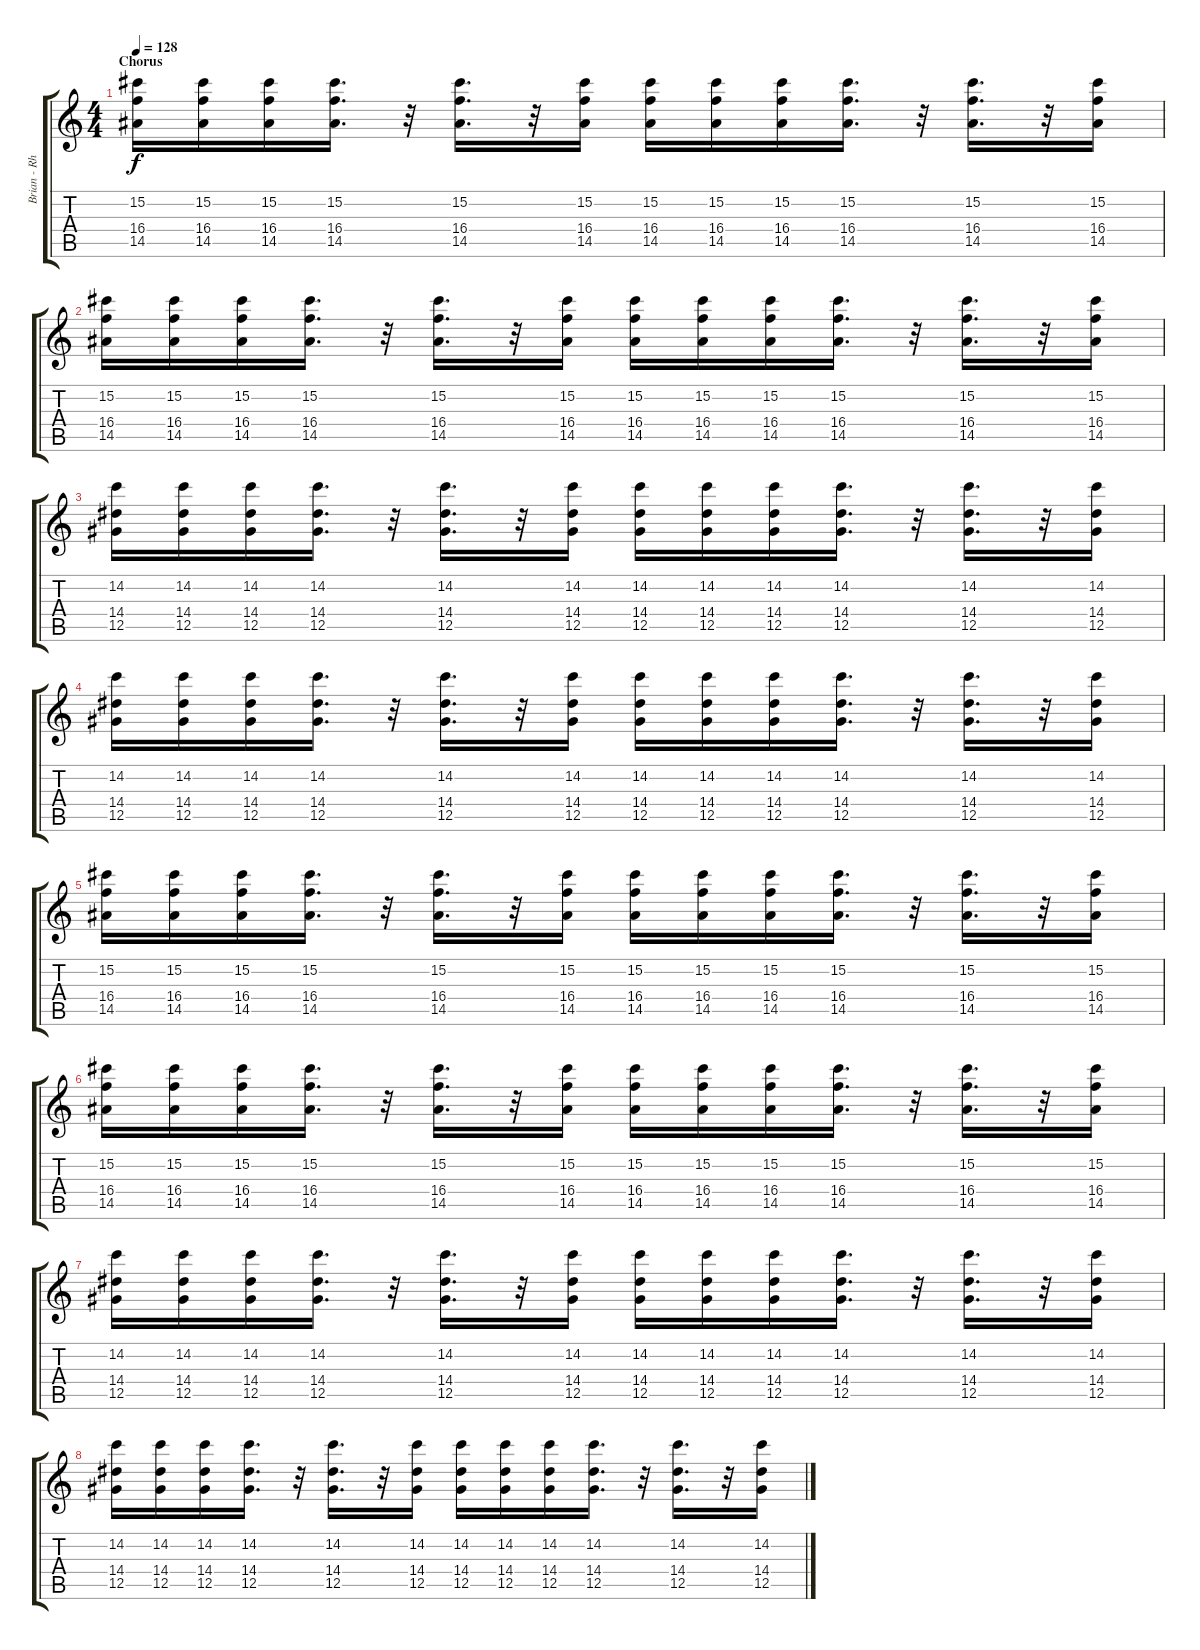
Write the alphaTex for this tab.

\track ("Brian - Rhythm Guitar III" "Brian - Rh") {instrument electricguitarjazz}
\staff {score tabs}
\tuning (Eb4 Bb3 Gb3 Db3 Ab2 Eb2) {hide}
\ts (4 4)
\section ("" "Chorus")
\tempo 128
\clef g2
\ks c
(15.2 16.4 14.5).16{dy f} (15.2 16.4 14.5).16 (15.2 16.4 14.5).16 (15.2 16.4 14.5).16{d} r.32 (15.2 16.4 14.5).16{d} r.32 (15.2 16.4 14.5).16 (15.2 16.4 14.5).16 (15.2 16.4 14.5).16 (15.2 16.4 14.5).16 (15.2 16.4 14.5).16{d} r.32 (15.2 16.4 14.5).16{d} r.32 (15.2 16.4 14.5).16 |
(15.2 16.4 14.5).16 (15.2 16.4 14.5).16 (15.2 16.4 14.5).16 (15.2 16.4 14.5).16{d} r.32 (15.2 16.4 14.5).16{d} r.32 (15.2 16.4 14.5).16 (15.2 16.4 14.5).16 (15.2 16.4 14.5).16 (15.2 16.4 14.5).16 (15.2 16.4 14.5).16{d} r.32 (15.2 16.4 14.5).16{d} r.32 (15.2 16.4 14.5).16 |
(14.2 14.4 12.5).16 (14.2 14.4 12.5).16 (14.2 14.4 12.5).16 (14.2 14.4 12.5).16{d} r.32 (14.2 14.4 12.5).16{d} r.32 (14.2 14.4 12.5).16 (14.2 14.4 12.5).16 (14.2 14.4 12.5).16 (14.2 14.4 12.5).16 (14.2 14.4 12.5).16{d} r.32 (14.2 14.4 12.5).16{d} r.32 (14.2 14.4 12.5).16 |
(14.2 14.4 12.5).16 (14.2 14.4 12.5).16 (14.2 14.4 12.5).16 (14.2 14.4 12.5).16{d} r.32 (14.2 14.4 12.5).16{d} r.32 (14.2 14.4 12.5).16 (14.2 14.4 12.5).16 (14.2 14.4 12.5).16 (14.2 14.4 12.5).16 (14.2 14.4 12.5).16{d} r.32 (14.2 14.4 12.5).16{d} r.32 (14.2 14.4 12.5).16 |
(15.2 16.4 14.5).16 (15.2 16.4 14.5).16 (15.2 16.4 14.5).16 (15.2 16.4 14.5).16{d} r.32 (15.2 16.4 14.5).16{d} r.32 (15.2 16.4 14.5).16 (15.2 16.4 14.5).16 (15.2 16.4 14.5).16 (15.2 16.4 14.5).16 (15.2 16.4 14.5).16{d} r.32 (15.2 16.4 14.5).16{d} r.32 (15.2 16.4 14.5).16 |
(15.2 16.4 14.5).16 (15.2 16.4 14.5).16 (15.2 16.4 14.5).16 (15.2 16.4 14.5).16{d} r.32 (15.2 16.4 14.5).16{d} r.32 (15.2 16.4 14.5).16 (15.2 16.4 14.5).16 (15.2 16.4 14.5).16 (15.2 16.4 14.5).16 (15.2 16.4 14.5).16{d} r.32 (15.2 16.4 14.5).16{d} r.32 (15.2 16.4 14.5).16 |
(14.2 14.4 12.5).16 (14.2 14.4 12.5).16 (14.2 14.4 12.5).16 (14.2 14.4 12.5).16{d} r.32 (14.2 14.4 12.5).16{d} r.32 (14.2 14.4 12.5).16 (14.2 14.4 12.5).16 (14.2 14.4 12.5).16 (14.2 14.4 12.5).16 (14.2 14.4 12.5).16{d} r.32 (14.2 14.4 12.5).16{d} r.32 (14.2 14.4 12.5).16 |
(14.2 14.4 12.5).16 (14.2 14.4 12.5).16 (14.2 14.4 12.5).16 (14.2 14.4 12.5).16{d} r.32 (14.2 14.4 12.5).16{d} r.32 (14.2 14.4 12.5).16 (14.2 14.4 12.5).16 (14.2 14.4 12.5).16 (14.2 14.4 12.5).16 (14.2 14.4 12.5).16{d} r.32 (14.2 14.4 12.5).16{d} r.32 (14.2 14.4 12.5).16
